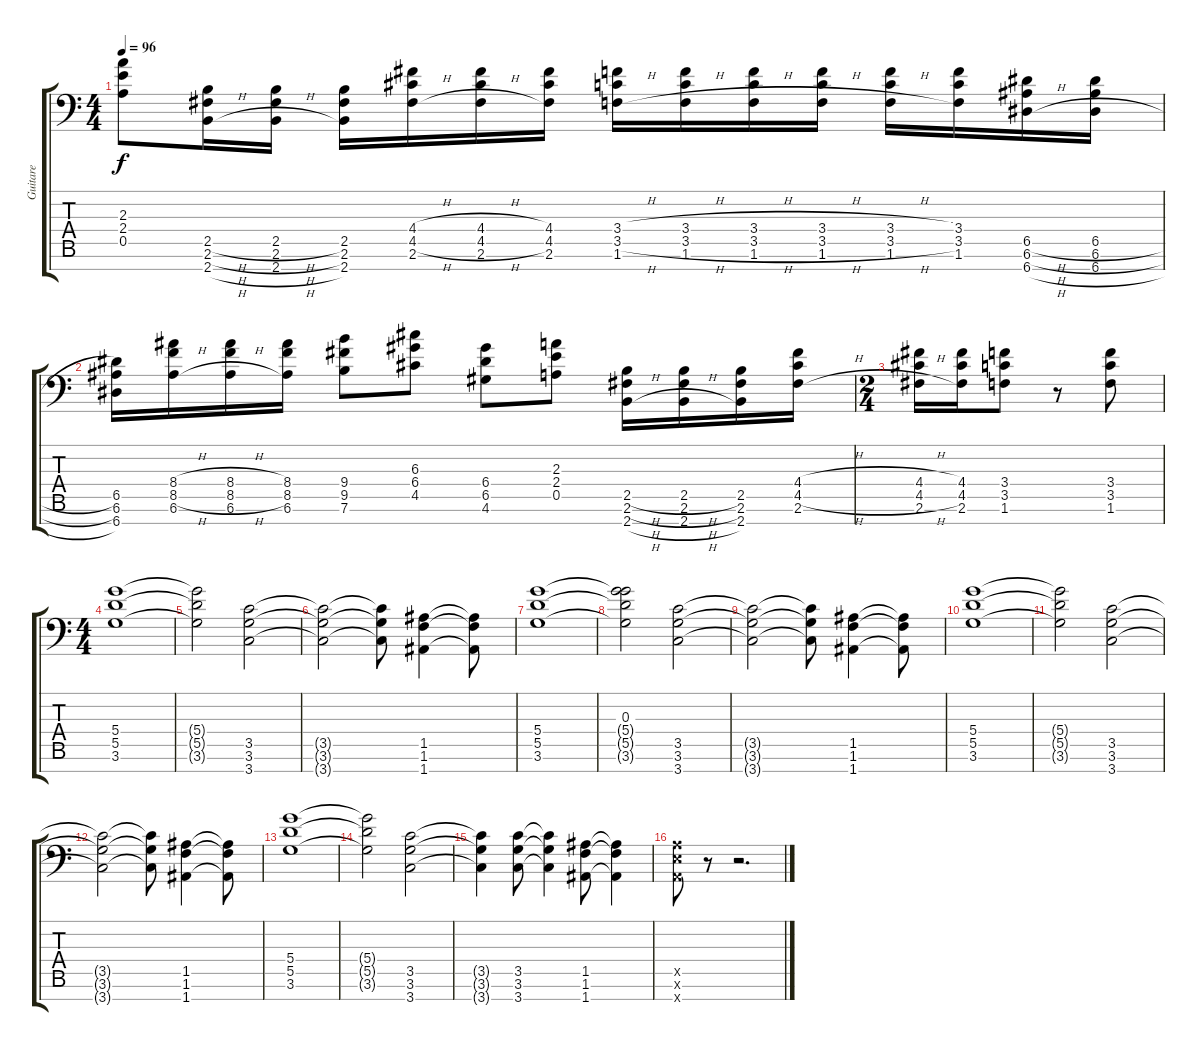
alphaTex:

\track ("Guitare" "Guitare") {instrument distortionguitar}
\staff {score tabs}
\tuning (E4 B3 G3 D3 A2 E2 A1) {hide}
\ts (4 4)
\tempo 96
\clef f4
\ks c
(2.3 2.4 0.5).8{dy f} (2.5{h} 2.6{h} 2.7{h}).16 (2.5{h} 2.6{h} 2.7{h}).16 (2.5 2.6 2.7).16 (4.4{h} 4.5{h} 2.6{h}).16 (4.4{h} 4.5{h} 2.6{h}).16 (4.4 4.5 2.6).16 (3.4{h} 3.5{h} 1.6{h}).16 (3.4{h} 3.5{h} 1.6{h}).16 (3.4{h} 3.5{h} 1.6{h}).16 (3.4{h} 3.5{h} 1.6{h}).16 (3.4{h} 3.5{h} 1.6{h}).16 (3.4 3.5 1.6).16 (6.5{h} 6.6{h} 6.7{h}).16 (6.5{h} 6.6{h} 6.7{h}).16 |
(6.5 6.6 6.7).16 (8.4{h} 8.5{h} 6.6{h}).16 (8.4{h} 8.5{h} 6.6{h}).16 (8.4 8.5 6.6).16 (9.4 9.5 7.6).8 (6.3 6.4 4.5).8 (6.4 6.5 4.6).8 (2.3 2.4 0.5).8 (2.5{h} 2.6{h} 2.7{h}).16 (2.5{h} 2.6{h} 2.7{h}).16 (2.5 2.6 2.7).16 (4.4{h} 4.5{h} 2.6{h}).16 |
\ts (2 4)
(4.4{h} 4.5{h} 2.6{h}).16 (4.4 4.5 2.6).16 (3.4 3.5 1.6).8 r.8 (3.4 3.5 1.6).8 |
\ts (4 4)
(5.4 5.5 3.6).1 |
(5.4{t} 5.5{t} 3.6{t}).2 (3.5 3.6 3.7).2 |
(3.5{t} 3.6{t} 3.7{t}).2 (3.5{t} 3.6{t} 3.7{t}).8 (1.5 1.6 1.7).4 (1.5{t} 1.6{t} 1.7{t}).8 |
(5.4 5.5 3.6).1 |
(0.3 5.4{t} 5.5{t} 3.6{t}).2 (3.5 3.6 3.7).2 |
(3.5{t} 3.6{t} 3.7{t}).2 (3.5{t} 3.6{t} 3.7{t}).8 (1.5 1.6 1.7).4 (1.5{t} 1.6{t} 1.7{t}).8 |
(5.4 5.5 3.6).1 |
(5.4{t} 5.5{t} 3.6{t}).2 (3.5 3.6 3.7).2 |
(3.5{t} 3.6{t} 3.7{t}).2 (3.5{t} 3.6{t} 3.7{t}).8 (1.5 1.6 1.7).4 (1.5{t} 1.6{t} 1.7{t}).8 |
(5.4 5.5 3.6).1 |
(5.4{t} 5.5{t} 3.6{t}).2 (3.5 3.6 3.7).2 |
(3.5{t} 3.6{t} 3.7{t}).4 (3.5 3.6 3.7).8 (3.5{t} 3.6{t} 3.7{t}).4 (1.5 1.6 1.7).8 (1.5{t} 1.6{t} 1.7{t}).4 |
(0.5{x} 0.6{x} 0.7{x}).8 r.8 r.2{d}
